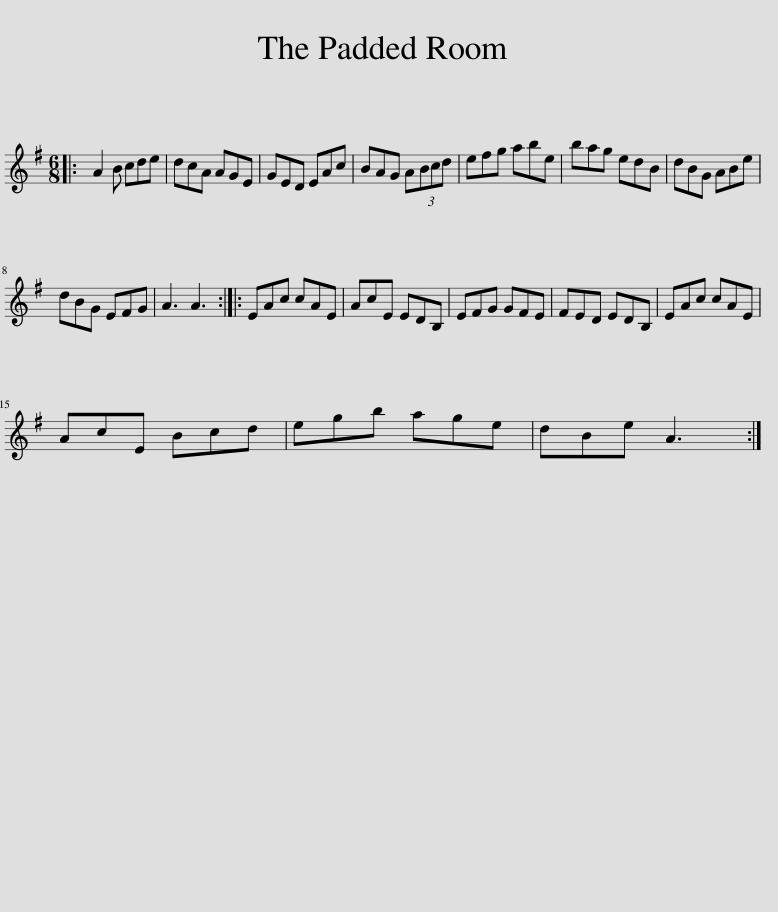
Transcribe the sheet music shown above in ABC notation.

X:1
L:1/8
M:6/8
I:linebreak $
K:Emin
V:1 treble
V:1
|: A2 B cde | dcA AGE | GED EAc | BAG A(3Bcd | efg abe | %5
 bag edB | dBG ABe |$ dBG EFG | A3 A3 :: EAc cAE | %10
 AcE EDB, | EFG GFE | FED EDB, | EAc cAE |$ AcE Bcd | %15
 egb age | dBe A3 :| %17
